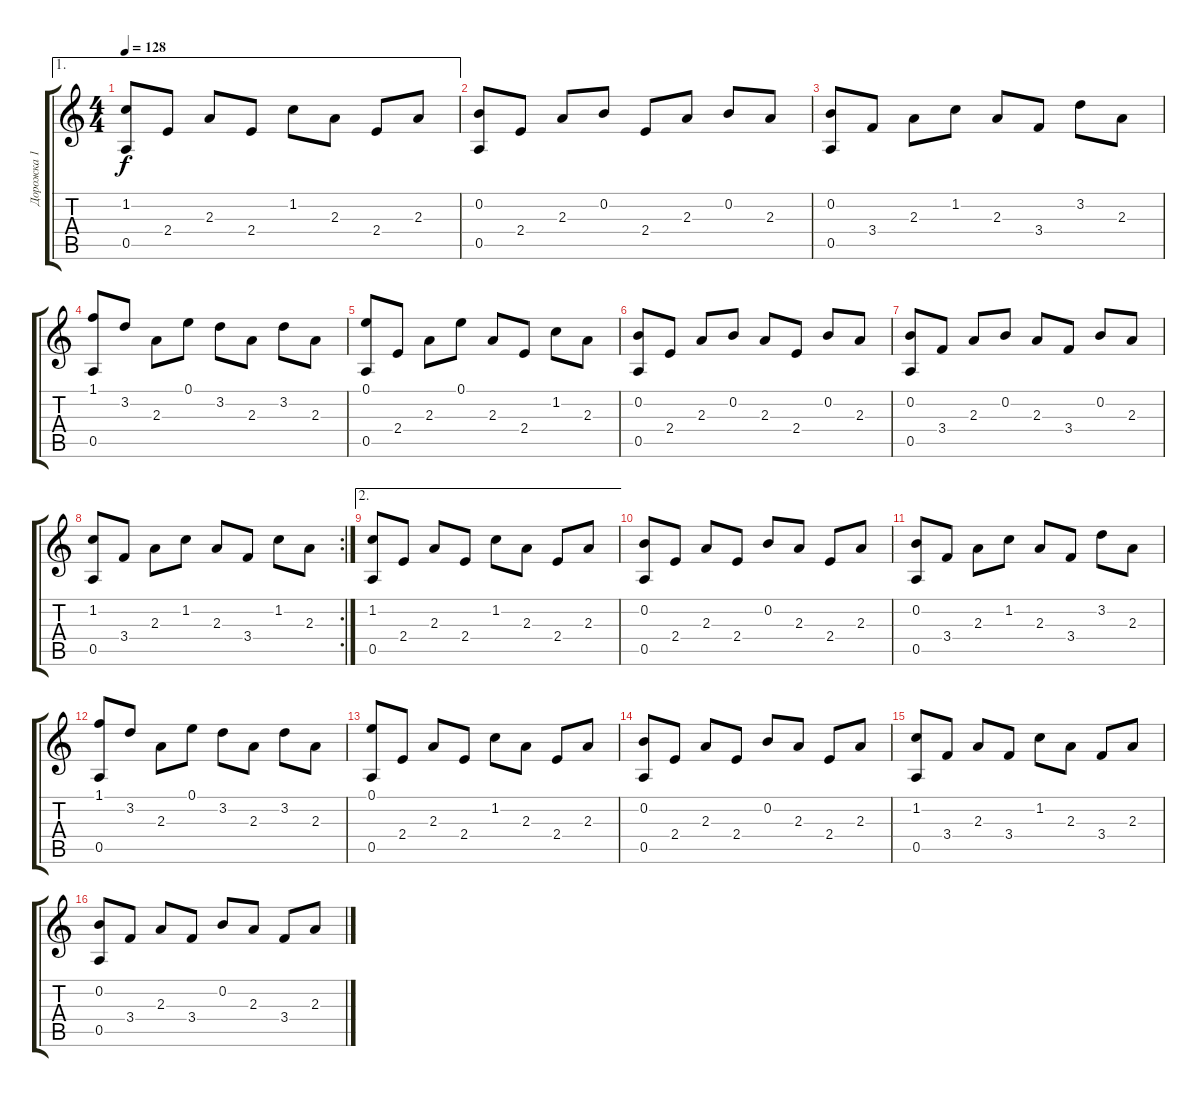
\track ("Дорожка 1" "Дорожка 1") {instrument acousticguitarnylon}
\staff {score tabs}
\tuning (E4 B3 G3 D3 A2 E2) {hide}
\ae 1
\ts (4 4)
\tempo 128
\clef g2
\ks c
(1.2 0.5).8{dy f} 2.4.8 2.3.8 2.4.8 1.2.8 2.3.8 2.4.8 2.3.8 |
(0.2 0.5).8 2.4.8 2.3.8 0.2.8 2.4.8 2.3.8 0.2.8 2.3.8 |
(0.2 0.5).8 3.4.8 2.3.8 1.2.8 2.3.8 3.4.8 3.2.8 2.3.8 |
(1.1 0.5).8 3.2.8 2.3.8 0.1.8 3.2.8 2.3.8 3.2.8 2.3.8 |
(0.1 0.5).8 2.4.8 2.3.8 0.1.8 2.3.8 2.4.8 1.2.8 2.3.8 |
(0.2 0.5).8 2.4.8 2.3.8 0.2.8 2.3.8 2.4.8 0.2.8 2.3.8 |
(0.2 0.5).8 3.4.8 2.3.8 0.2.8 2.3.8 3.4.8 0.2.8 2.3.8 |
\rc 2
(1.2 0.5).8 3.4.8 2.3.8 1.2.8 2.3.8 3.4.8 1.2.8 2.3.8 |
\ae 2
(1.2 0.5).8 2.4.8 2.3.8 2.4.8 1.2.8 2.3.8 2.4.8 2.3.8 |
(0.2 0.5).8 2.4.8 2.3.8 2.4.8 0.2.8 2.3.8 2.4.8 2.3.8 |
(0.2 0.5).8 3.4.8 2.3.8 1.2.8 2.3.8 3.4.8 3.2.8 2.3.8 |
(1.1 0.5).8 3.2.8 2.3.8 0.1.8 3.2.8 2.3.8 3.2.8 2.3.8 |
(0.1 0.5).8 2.4.8 2.3.8 2.4.8 1.2.8 2.3.8 2.4.8 2.3.8 |
(0.2 0.5).8 2.4.8 2.3.8 2.4.8 0.2.8 2.3.8 2.4.8 2.3.8 |
(1.2 0.5).8 3.4.8 2.3.8 3.4.8 1.2.8 2.3.8 3.4.8 2.3.8 |
(0.2 0.5).8 3.4.8 2.3.8 3.4.8 0.2.8 2.3.8 3.4.8 2.3.8
